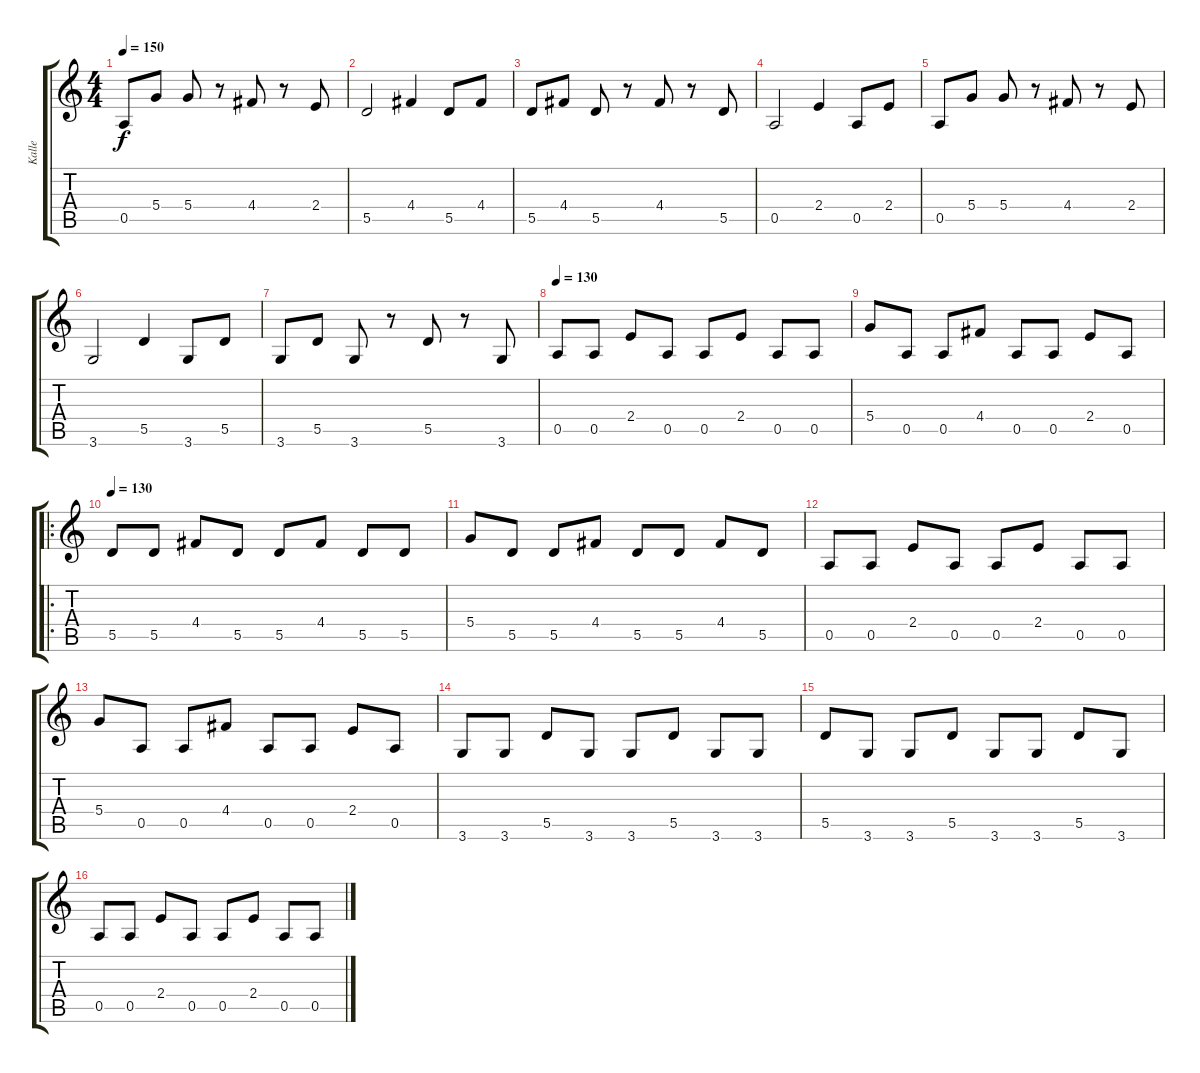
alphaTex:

\track ("Kalle" "Kalle") {instrument electricguitarclean}
\staff {score tabs}
\tuning (E4 B3 G3 D3 A2 E2) {hide}
\ts (4 4)
\tempo 150
\clef g2
\ks c
0.5.8{dy f} 5.4.8 5.4.8 r.8 4.4.8 r.8 2.4.8 |
5.5.2 4.4.4 5.5.8 4.4.8 |
5.5.8 4.4.8 5.5.8 r.8 4.4.8 r.8 5.5.8 |
0.5.2 2.4.4 0.5.8 2.4.8 |
0.5.8 5.4.8 5.4.8 r.8 4.4.8 r.8 2.4.8 |
3.6.2 5.5.4 3.6.8 5.5.8 |
3.6.8 5.5.8 3.6.8 r.8 5.5.8 r.8 3.6.8 |
\tempo 130
0.5.8 0.5.8 2.4.8 0.5.8 0.5.8 2.4.8 0.5.8 0.5.8 |
5.4.8 0.5.8 0.5.8 4.4.8 0.5.8 0.5.8 2.4.8 0.5.8 |
\ro
\tempo 130
5.5.8 5.5.8 4.4.8 5.5.8 5.5.8 4.4.8 5.5.8 5.5.8 |
5.4.8 5.5.8 5.5.8 4.4.8 5.5.8 5.5.8 4.4.8 5.5.8 |
0.5.8 0.5.8 2.4.8 0.5.8 0.5.8 2.4.8 0.5.8 0.5.8 |
5.4.8 0.5.8 0.5.8 4.4.8 0.5.8 0.5.8 2.4.8 0.5.8 |
3.6.8 3.6.8 5.5.8 3.6.8 3.6.8 5.5.8 3.6.8 3.6.8 |
5.5.8 3.6.8 3.6.8 5.5.8 3.6.8 3.6.8 5.5.8 3.6.8 |
0.5.8 0.5.8 2.4.8 0.5.8 0.5.8 2.4.8 0.5.8 0.5.8
